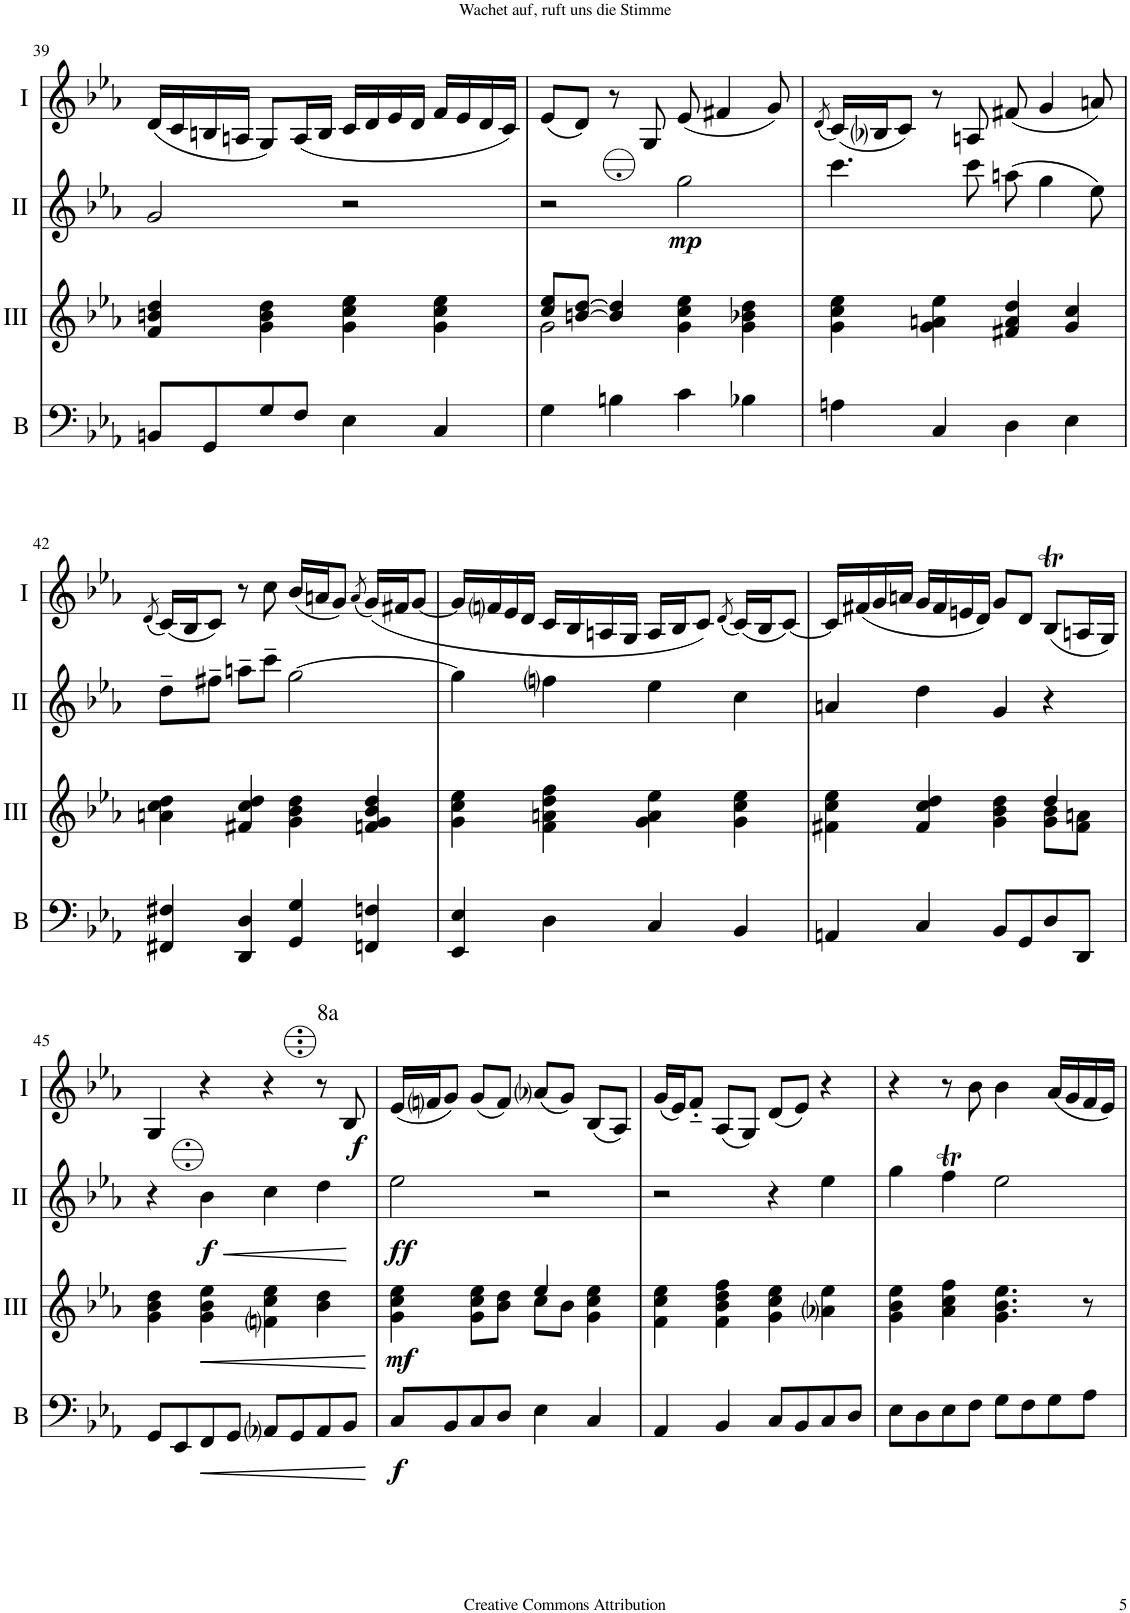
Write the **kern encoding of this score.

**kern	**dynam	**kern	**dynam	**kern	**dynam	**kern	**dynam
*part4	*part4	*part3	*part3	*part2	*part2	*part1	*part1
*staff4	*staff4	*staff3	*staff3	*staff2	*staff2	*staff1	*staff1
*I"Bass	*	*I"Acc. 3	*	*I"Acc. 2	*	*I"Acc. 1	*
*I'B	*	*	*	*	*	*	*
!!LO:PB:g=z
*clefF4	*	*clefG2	*	*clefG2	*	*clefG2	*
*	*	*Trd7c12	*	*Trd7c12	*	*	*
*k[b-e-a-]	*	*k[b-e-a-]	*	*k[b-e-a-]	*	*k[b-e-a-]	*
*M4/4	*	*M4/4	*	*M4/4	*	*M4/4	*
*met(c)	*	*met(c)	*	*met(c)	*	*met(c)	*
=39	=39	=39	=39	=39	=39	=39	=39
8BBn/L	.	4f/ 4bn/ 4dd/	.	2g/	.	(16d/LL	.
.	.	.	.	.	.	16c/	.
8GG/	.	.	.	.	.	16Bn/	.
.	.	.	.	.	.	16An/JJ	.
8G/	.	4g\ 4b\ 4dd\	.	.	.	8G/L)	.
8F/J	.	.	.	.	.	(16A/L	.
.	.	.	.	.	.	16B/JJ	.
4E-\	.	4g\ 4cc\ 4ee-\	.	2r	.	16c/LL	.
.	.	.	.	.	.	16d/	.
.	.	.	.	.	.	16e-/	.
.	.	.	.	.	.	16d/JJ	.
4C/	.	4g\ 4cc\ 4ee-\	.	.	.	16f/LL	.
.	.	.	.	.	.	16e-/	.
.	.	.	.	.	.	16d/	.
.	.	.	.	.	.	16c/JJ)	.
=40	=40	=40	=40	=40	=40	=40	=40
*	*	*^	*	*	*	*	*
4G\	.	8cc/ 8ee-/L	2g\	.	2r	.	(8e-/L	.
.	.	[8bn/ [8dd/J	.	.	.	.	8d/J)	.
4Bn\	.	4b/] 4dd/]	.	.	.	.	8r	.
.	.	.	.	.	.	.	8G/	.
!	!	!	!	!	!	!LO:DY:b	!	!
4c\	.	4g\ 4cc\ 4ee-\	2ryy	.	2gg\	mp	(8e-/	.
.	.	.	.	.	.	.	4f#X/	.
4B-X\	.	4g\ 4b-X\ 4dd\	.	.	.	.	.	.
.	.	.	.	.	.	.	8g/)	.
*	*	*v	*v	*	*	*	*	*
=41	=41	=41	=41	=41	=41	=41	=41
.	.	.	.	.	.	(8qd/	.
4An\	.	4g\ 4cc\ 4ee-\	.	4.ccc\	.	(16c/LL)	.
.	.	.	.	.	.	16B-i/J	.
.	.	.	.	.	.	8c/J)	.
4C/	.	4g\ 4an\ 4ee-\	.	.	.	8r	.
.	.	.	.	8ccc\	.	8An/	.
4D\	.	4f#X/ 4a/ 4dd/	.	(8aan\	.	(8f#X/	.
.	.	.	.	4gg\	.	4g/	.
4E-\	.	4g/ 4cc/	.	.	.	.	.
.	.	.	.	8ee-\)	.	8an/)	.
!!LO:LB:g=z
=42	=42	=42	=42	=42	=42	=42	=42
.	.	.	.	.	.	(8qd/	.
4FF#X/ 4F#X/	.	4an\ 4cc\ 4dd\	.	8dd~\L	.	(16c/LL)	.
.	.	.	.	.	.	16B-/J	.
.	.	.	.	8ff#X~\J	.	8c/J)	.
4DD/ 4D/	.	4f#X/ 4cc/ 4dd/	.	8aan~\L	.	8r	.
.	.	.	.	8ccc~\J	.	8cc\	.
4GG/ 4G/	.	4g\ 4b-\ 4dd\	.	[2gg\	.	(16b-/LL	.
.	.	.	.	.	.	16an/J	.
.	.	.	.	.	.	8g/J)	.
.	.	.	.	.	.	(8qa/	.
4FFn/ 4Fn/	.	4fn/ 4g/ 4b-/ 4dd/	.	.	.	(16g/LL)	.
.	.	.	.	.	.	16f#X/J	.
.	.	.	.	.	.	[8g/J	.
=43	=43	=43	=43	=43	=43	=43	=43
4EE-/ 4E-/	.	4g\ 4cc\ 4ee-\	.	4gg\]	.	16g/LL]	.
.	.	.	.	.	.	16fni/	.
.	.	.	.	.	.	16e-/	.
.	.	.	.	.	.	16d/JJ	.
4D\	.	4f\ 4an\ 4dd\ 4ff\	.	4ffni\	.	16c/LL	.
.	.	.	.	.	.	16B-/	.
.	.	.	.	.	.	16An/	.
.	.	.	.	.	.	16G/JJ	.
4C/	.	4g\ 4a\ 4ee-\	.	4ee-\	.	16A/LL	.
.	.	.	.	.	.	16B-/J	.
.	.	.	.	.	.	8c/J)	.
.	.	.	.	.	.	(8qd/	.
4BB-/	.	4g\ 4cc\ 4ee-\	.	4cc\	.	(16c/LL)	.
.	.	.	.	.	.	16B-/J	.
.	.	.	.	.	.	[8c/J)	.
=44	=44	=44	=44	=44	=44	=44	=44
*	*	*^	*	*	*	*	*
4AAn/	.	4f#X\ 4cc\ 4ee-\	2.ryy	.	4an/	.	16c/LL]	.
.	.	.	.	.	.	.	(16f#X/	.
.	.	.	.	.	.	.	16g/	.
.	.	.	.	.	.	.	16an/JJ	.
4C/	.	4f#/ 4cc/ 4dd/	.	.	4dd\	.	16g/LL	.
.	.	.	.	.	.	.	16f#/	.
.	.	.	.	.	.	.	16en/	.
.	.	.	.	.	.	.	16d/JJ)	.
8BB-/L	.	4g\ 4b-\ 4dd\	.	.	4g/	.	8g/L	.
8GG/	.	.	.	.	.	.	8d/J	.
8D/	.	4dd/	8g\ 8b-\L	.	4r	.	(8B-T/L	.
8DD/J	.	.	8f#\ 8an\J	.	.	.	16An/L	.
.	.	.	.	.	.	.	16G/JJ)	.
*	*	*v	*v	*	*	*	*	*
!!LO:LB:g=z
=45	=45	=45	=45	=45	=45	=45	=45
8GG/L	.	4g\ 4b-\ 4dd\	.	4r	.	4G/	.
8EE-/	.	.	.	.	.	.	.
!	!LO:HP:b	!	!LO:HP:b	!	!LO:HP:b	!	!
!	!	!	!	!	!LO:DY:n=1:b	!	!
8FF/	<	4g\ 4b-\ 4ee-\	<	4b-\	< f	4r	.
8GG/J	.	.	.	.	.	.	.
8AA-i/L	.	4fni\ 4cc\ 4ee-\	.	4cc\	.	4r	.
8GG/	.	.	.	.	.	.	.
8AA-/	.	4b-\ 4dd\	.	4dd\	.	8r	.
!	!	!	!	!	!	!LO:TX:a:t=8a	!
!	!	!	!	!	!	!	!LO:DY:b
8BB-/J	.	.	.	.	.	8B-/	f
.	[	.	[	.	[	.	.
=46	=46	=46	=46	=46	=46	=46	=46
*	*	*^	*	*	*	*	*
!	!LO:DY:b	!	!	!LO:DY:b	!	!LO:DY:b	!	!
8C/L	f	4g\ 4cc\ 4ee-\	2ryy	mf	2ee-\	ff	(16e-/LL	.
.	.	.	.	.	.	.	16fni/J	.
8BB-/	.	.	.	.	.	.	8g/J)	.
8C/	.	8g\ 8cc\ 8ee-\L	.	.	.	.	(8g/L	.
8D/J	.	8b-\ 8dd\J	.	.	.	.	8f/J)	.
4E-\	.	4ee-/	8cc\L	.	2r	.	(8a-i/L	.
.	.	.	8b-\J	.	.	.	8g/J)	.
4C/	.	4g\ 4cc\ 4ee-\	4ryy	.	.	.	(8B-/L	.
.	.	.	.	.	.	.	8A-/J)	.
*	*	*v	*v	*	*	*	*	*
=47	=47	=47	=47	=47	=47	=47	=47
4AA-/	.	4f\ 4cc\ 4ee-\	.	2r	.	(16g/LL	.
.	.	.	.	.	.	16e-/J)	.
.	.	.	.	.	.	8f'~/J	.
4BB-/	.	4f\ 4b-\ 4dd\ 4ff\	.	.	.	(8A-/L	.
.	.	.	.	.	.	8G/J)	.
8C/L	.	4g\ 4cc\ 4ee-\	.	4r	.	(8d/L	.
8BB-/	.	.	.	.	.	8e-/J)	.
8C/	.	4a-i\ 4ee-\	.	4ee-\	.	4r	.
8D/J	.	.	.	.	.	.	.
=48	=48	=48	=48	=48	=48	=48	=48
8E-\L	.	4g\ 4b-\ 4ee-\	.	4gg\	.	4r	.
8D\	.	.	.	.	.	.	.
8E-\	.	4a-\ 4cc\ 4ff\	.	4ffT\	.	8r	.
8F\J	.	.	.	.	.	8b-\	.
8G\L	.	4.g\ 4.b-\ 4.ee-\	.	2ee-\	.	4b-\	.
8F\	.	.	.	.	.	.	.
8G\	.	.	.	.	.	(16a-/LL	.
.	.	.	.	.	.	16g/	.
8A-\J	.	8r	.	.	.	16f/	.
.	.	.	.	.	.	16e-/JJ)	.
=	=	=	=	=	=	=	=
*-	*-	*-	*-	*-	*-	*-	*-
